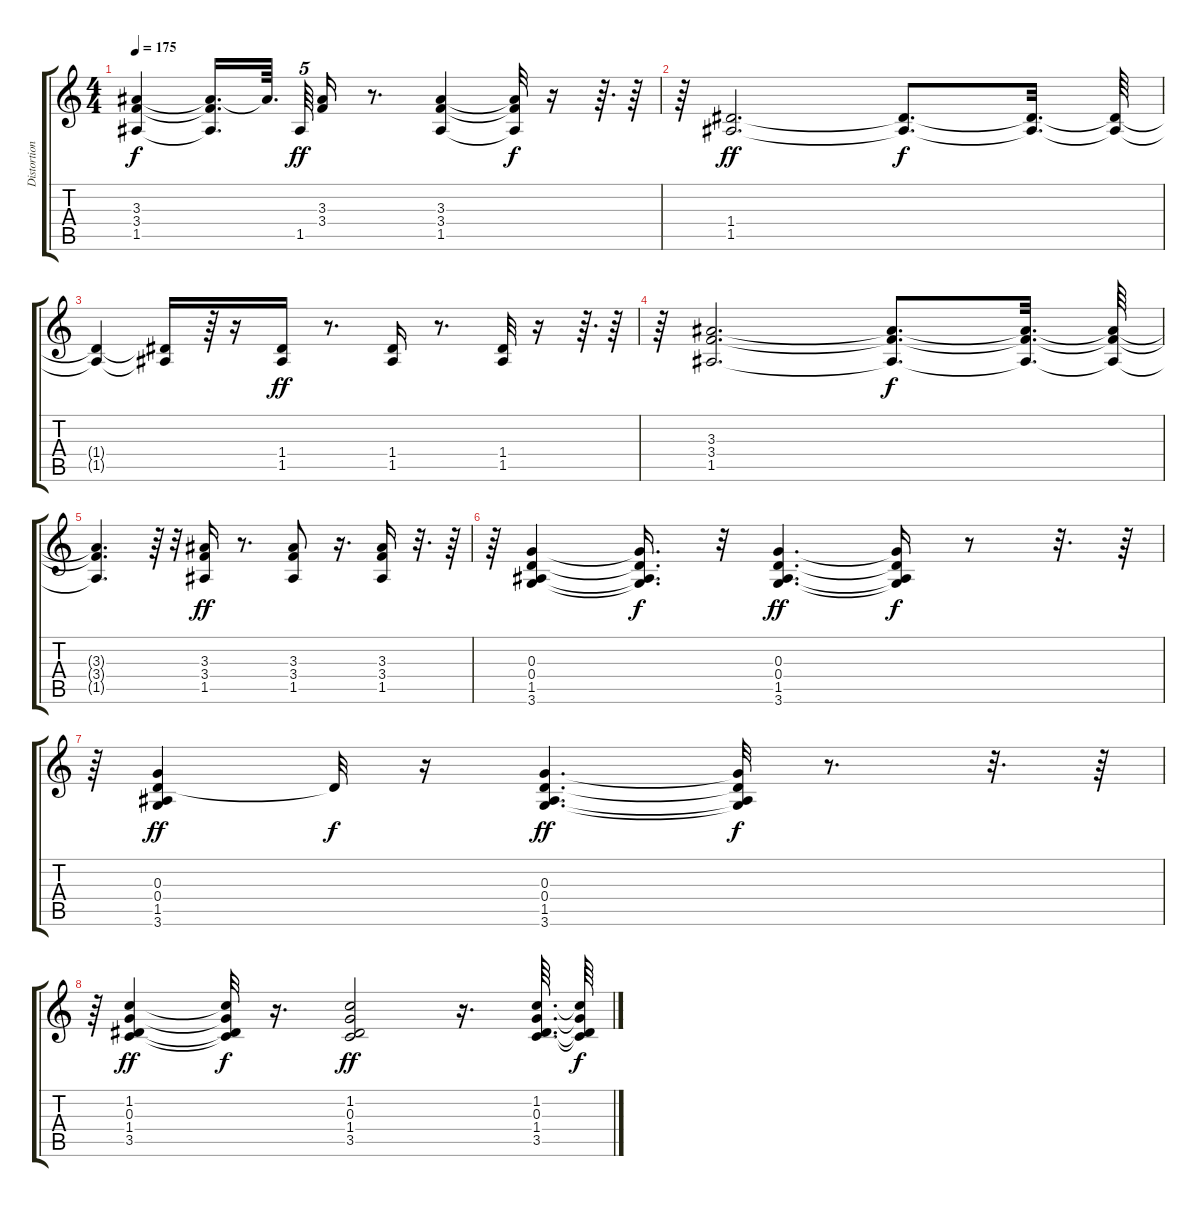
\track ("Distortion" "Distortion") {instrument distortionguitar}
\staff {score tabs}
\tuning (E4 B3 G3 D3 A2 E2) {hide}
\ts (4 4)
\tempo 175
\clef g2
\ks c
(3.3{t} 3.4{t} 1.5{t}).4{dy f} (3.3{t} 3.4{t} 1.5{t}).16{d} 3.3{t}.64{d beam splitsecondary} 1.5.64{tu (5 4) dy ff} (3.3 3.4).16 r.8{d} (3.3 3.4 1.5).4 (3.3{t} 3.4{t} 1.5{t}).32{dy f} r.16 r.64{d} r.64 |
r.64 (1.4 1.5).2{d dy ff} (1.4{t} 1.5{t}).8{d dy f} (1.4{t} 1.5{t}).32{d} (1.4{t} 1.5{t}).64 |
(1.4{t} 1.5{t}).4 (1.4{t} 1.5{t}).16 r.64 r.16 (1.4 1.5).16{dy ff} r.8{d} (1.4 1.5).16 r.8{d} (1.4 1.5).32 r.16 r.64{d} r.64 |
r.64 (3.3 3.4 1.5).2{d} (3.3{t} 3.4{t} 1.5{t}).8{d dy f} (3.3{t} 3.4{t} 1.5{t}).32{d} (3.3{t} 3.4{t} 1.5{t}).64 |
(3.3{t} 3.4{t} 1.5{t}).4{d} r.64 r.32 (3.3 3.4 1.5).16{dy ff} r.8{d} (3.3 3.4 1.5).8 r.16{d} (3.3 3.4 1.5).16 r.32{d} r.64 |
r.64 (0.3 0.4 1.5 3.6).4{volume 8} (0.3{t} 0.4{t} 1.5{t} 3.6{t}).16{d dy f} r.32 (0.3 0.4 1.5 3.6).4{d dy ff} (0.3{t} 0.4{t} 1.5{t} 3.6{t}).16{dy f} r.8 r.32{d} r.64 |
r.64 (0.3 0.4 1.5 3.6).4{dy ff} 0.4{t}.32{dy f} r.16 (0.3 0.4 1.5 3.6).4{d dy ff} (0.3{t} 0.4{t} 1.5{t} 3.6{t}).32{dy f} r.8{d} r.32{d} r.64 |
r.64 (1.2 0.3 1.4 3.5).4{dy ff} (1.2{t} 0.3{t} 1.4{t} 3.5{t}).32{dy f} r.16{d} (1.2 0.3 1.4 3.5).2{dy ff} r.16{d} (1.2 0.3 1.4 3.5).64{d} (1.2{t} 0.3{t} 1.4{t} 3.5{t}).64{dy f}
